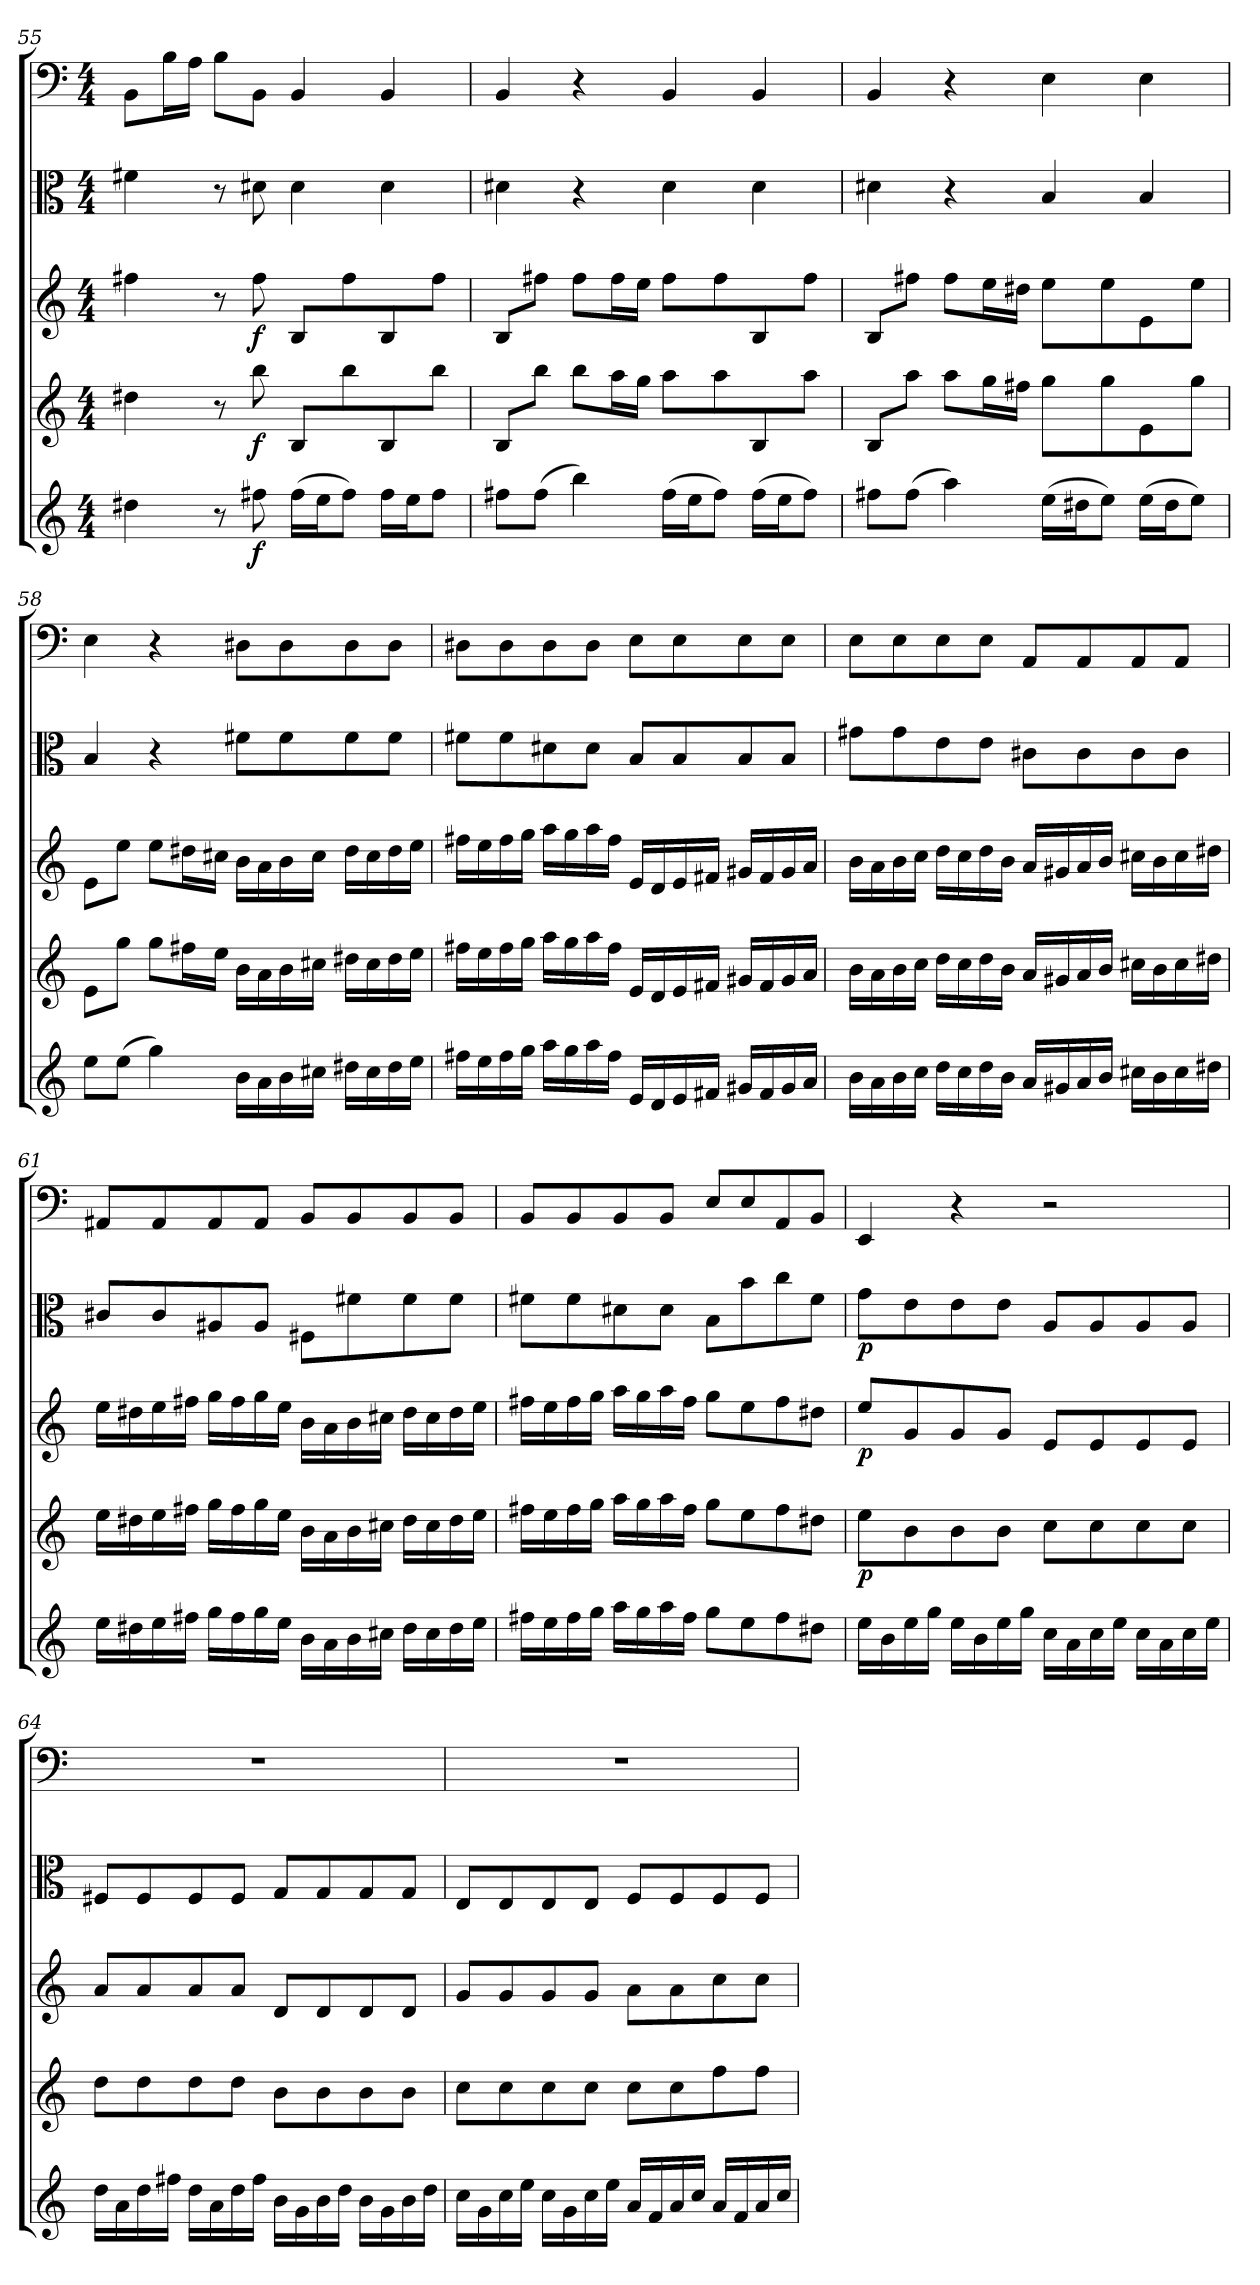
**kern	**dynam	**kern	**dynam	**kern	**dynam	**kern	**dynam	**kern
*part5	*part5	*part4	*part4	*part3	*part3	*part2	*part2	*part1
*staff5	*staff5	*staff4	*staff4	*staff3	*staff3	*staff2	*staff2	*staff1
*clefG2	*	*clefG2	*	*clefG2	*	*clefC3	*	*clefF4
*k[]	*	*k[]	*	*k[]	*	*k[]	*	*k[]
*C:	*	*C:	*	*C:	*	*C:	*	*C:
*M4/4	*	*M4/4	*	*M4/4	*	*M4/4	*	*M4/4
=55	=55	=55	=55	=55	=55	=55	=55	=55
4dd#X\	.	4dd#X\	.	4ff#X\	.	4f#X\	.	8BB\L
.	.	.	.	.	.	.	.	16B\L
.	.	.	.	.	.	.	.	16A\JJ
8r	.	8r	.	8r	.	8r	.	8B\L
8ff#X\	f	8bb\	f	8ff#\	f	8d#X\	.	8BB\J
(16ff#\LL	.	8B/L	.	8B/L	.	4d#\	.	4BB/
16ee\J	.	.	.	.	.	.	.	.
8ff#\J)	.	8bb\	.	8ff#\	.	.	.	.
16ff#\LL	.	8B/	.	8B/	.	4d#\	.	4BB/
16ee\J	.	.	.	.	.	.	.	.
8ff#\J	.	8bb\J	.	8ff#\J	.	.	.	.
=56	=56	=56	=56	=56	=56	=56	=56	=56
8ff#X\L	.	8B/L	.	8B/L	.	4d#X\	.	4BB/
(8ff#\J	.	8bb\J	.	8ff#X\J	.	.	.	.
4bb\)	.	8bb\L	.	8ff#\L	.	4r	.	4r
.	.	16aa\L	.	16ff#\L	.	.	.	.
.	.	16gg\JJ	.	16ee\JJ	.	.	.	.
(16ff#\LL	.	8aa\L	.	8ff#\L	.	4d#\	.	4BB/
16ee\J	.	.	.	.	.	.	.	.
8ff#\J)	.	8aa\	.	8ff#\	.	.	.	.
(16ff#\LL	.	8B/	.	8B/	.	4d#\	.	4BB/
16ee\J	.	.	.	.	.	.	.	.
8ff#\J)	.	8aa\J	.	8ff#\J	.	.	.	.
=57	=57	=57	=57	=57	=57	=57	=57	=57
8ff#X\L	.	8B/L	.	8B/L	.	4d#X\	.	4BB/
(8ff#\J	.	8aa\J	.	8ff#X\J	.	.	.	.
4aa\)	.	8aa\L	.	8ff#\L	.	4r	.	4r
.	.	16gg\L	.	16ee\L	.	.	.	.
.	.	16ff#X\JJ	.	16dd#X\JJ	.	.	.	.
(16ee\LL	.	8gg\L	.	8ee\L	.	4B/	.	4E\
16dd#X\J	.	.	.	.	.	.	.	.
8ee\J)	.	8gg\	.	8ee\	.	.	.	.
(16ee\LL	.	8e\	.	8e\	.	4B/	.	4E\
16dd#\J	.	.	.	.	.	.	.	.
8ee\J)	.	8gg\J	.	8ee\J	.	.	.	.
=58	=58	=58	=58	=58	=58	=58	=58	=58
8ee\L	.	8e\L	.	8e\L	.	4B/	.	4E\
(8ee\J	.	8gg\J	.	8ee\J	.	.	.	.
4gg\)	.	8gg\L	.	8ee\L	.	4r	.	4r
.	.	16ff#X\L	.	16dd#X\L	.	.	.	.
.	.	16ee\JJ	.	16cc#X\JJ	.	.	.	.
16b\LL	.	16b\LL	.	16b\LL	.	8f#X\L	.	8D#X\L
16a\	.	16a\	.	16a\	.	.	.	.
16b\	.	16b\	.	16b\	.	8f#\	.	8D#\
16cc#X\JJ	.	16cc#X\JJ	.	16cc#\JJ	.	.	.	.
16dd#X\LL	.	16dd#X\LL	.	16dd#\LL	.	8f#\	.	8D#\
16cc#\	.	16cc#\	.	16cc#\	.	.	.	.
16dd#\	.	16dd#\	.	16dd#\	.	8f#\J	.	8D#\J
16ee\JJ	.	16ee\JJ	.	16ee\JJ	.	.	.	.
=59	=59	=59	=59	=59	=59	=59	=59	=59
16ff#X\LL	.	16ff#X\LL	.	16ff#X\LL	.	8f#X\L	.	8D#X\L
16ee\	.	16ee\	.	16ee\	.	.	.	.
16ff#\	.	16ff#\	.	16ff#\	.	8f#\	.	8D#\
16gg\JJ	.	16gg\JJ	.	16gg\JJ	.	.	.	.
16aa\LL	.	16aa\LL	.	16aa\LL	.	8d#X\	.	8D#\
16gg\	.	16gg\	.	16gg\	.	.	.	.
16aa\	.	16aa\	.	16aa\	.	8d#\J	.	8D#\J
16ff#\JJ	.	16ff#\JJ	.	16ff#\JJ	.	.	.	.
16e/LL	.	16e/LL	.	16e/LL	.	8B/L	.	8E\L
16d/	.	16d/	.	16d/	.	.	.	.
16e/	.	16e/	.	16e/	.	8B/	.	8E\
16f#X/JJ	.	16f#X/JJ	.	16f#X/JJ	.	.	.	.
16g#X/LL	.	16g#X/LL	.	16g#X/LL	.	8B/	.	8E\
16f#/	.	16f#/	.	16f#/	.	.	.	.
16g#/	.	16g#/	.	16g#/	.	8B/J	.	8E\J
16a/JJ	.	16a/JJ	.	16a/JJ	.	.	.	.
=60	=60	=60	=60	=60	=60	=60	=60	=60
16b\LL	.	16b\LL	.	16b\LL	.	8g#X\L	.	8E\L
16a\	.	16a\	.	16a\	.	.	.	.
16b\	.	16b\	.	16b\	.	8g#\	.	8E\
16cc\JJ	.	16cc\JJ	.	16cc\JJ	.	.	.	.
16dd\LL	.	16dd\LL	.	16dd\LL	.	8e\	.	8E\
16cc\	.	16cc\	.	16cc\	.	.	.	.
16dd\	.	16dd\	.	16dd\	.	8e\J	.	8E\J
16b\JJ	.	16b\JJ	.	16b\JJ	.	.	.	.
16a/LL	.	16a/LL	.	16a/LL	.	8c#X\L	.	8AA/L
16g#X/	.	16g#X/	.	16g#X/	.	.	.	.
16a/	.	16a/	.	16a/	.	8c#\	.	8AA/
16b/JJ	.	16b/JJ	.	16b/JJ	.	.	.	.
16cc#X\LL	.	16cc#X\LL	.	16cc#X\LL	.	8c#\	.	8AA/
16b\	.	16b\	.	16b\	.	.	.	.
16cc#\	.	16cc#\	.	16cc#\	.	8c#\J	.	8AA/J
16dd#X\JJ	.	16dd#X\JJ	.	16dd#X\JJ	.	.	.	.
=61	=61	=61	=61	=61	=61	=61	=61	=61
16ee\LL	.	16ee\LL	.	16ee\LL	.	8c#X/L	.	8AA#X/L
16dd#X\	.	16dd#X\	.	16dd#X\	.	.	.	.
16ee\	.	16ee\	.	16ee\	.	8c#/	.	8AA#/
16ff#X\JJ	.	16ff#X\JJ	.	16ff#X\JJ	.	.	.	.
16gg\LL	.	16gg\LL	.	16gg\LL	.	8A#X/	.	8AA#/
16ff#\	.	16ff#\	.	16ff#\	.	.	.	.
16gg\	.	16gg\	.	16gg\	.	8A#/J	.	8AA#/J
16ee\JJ	.	16ee\JJ	.	16ee\JJ	.	.	.	.
16b\LL	.	16b\LL	.	16b\LL	.	8F#X\L	.	8BB/L
16a\	.	16a\	.	16a\	.	.	.	.
16b\	.	16b\	.	16b\	.	8f#X\	.	8BB/
16cc#X\JJ	.	16cc#X\JJ	.	16cc#X\JJ	.	.	.	.
16dd#\LL	.	16dd#\LL	.	16dd#\LL	.	8f#\	.	8BB/
16cc#\	.	16cc#\	.	16cc#\	.	.	.	.
16dd#\	.	16dd#\	.	16dd#\	.	8f#\J	.	8BB/J
16ee\JJ	.	16ee\JJ	.	16ee\JJ	.	.	.	.
=62	=62	=62	=62	=62	=62	=62	=62	=62
16ff#X\LL	.	16ff#X\LL	.	16ff#X\LL	.	8f#X\L	.	8BB/L
16ee\	.	16ee\	.	16ee\	.	.	.	.
16ff#\	.	16ff#\	.	16ff#\	.	8f#\	.	8BB/
16gg\JJ	.	16gg\JJ	.	16gg\JJ	.	.	.	.
16aa\LL	.	16aa\LL	.	16aa\LL	.	8d#X\	.	8BB/
16gg\	.	16gg\	.	16gg\	.	.	.	.
16aa\	.	16aa\	.	16aa\	.	8d#\J	.	8BB/J
16ff#\JJ	.	16ff#\JJ	.	16ff#\JJ	.	.	.	.
8gg\L	.	8gg\L	.	8gg\L	.	8B\L	.	8E/L
8ee\	.	8ee\	.	8ee\	.	8b\	.	8E/
8ff#\	.	8ff#\	.	8ff#\	.	8cc\	.	8AA/
8dd#X\J	.	8dd#X\J	.	8dd#X\J	.	8f#\J	.	8BB/J
=63	=63	=63	=63	=63	=63	=63	=63	=63
16ee\LL	.	8ee\L	p	8ee/L	p	8g\L	p	4EE/
16b\	.	.	.	.	.	.	.	.
16ee\	.	8b\	.	8g/	.	8e\	.	.
16gg\JJ	.	.	.	.	.	.	.	.
16ee\LL	.	8b\	.	8g/	.	8e\	.	4r
16b\	.	.	.	.	.	.	.	.
16ee\	.	8b\J	.	8g/J	.	8e\J	.	.
16gg\JJ	.	.	.	.	.	.	.	.
16cc\LL	.	8cc\L	.	8e/L	.	8A/L	.	2r
16a\	.	.	.	.	.	.	.	.
16cc\	.	8cc\	.	8e/	.	8A/	.	.
16ee\JJ	.	.	.	.	.	.	.	.
16cc\LL	.	8cc\	.	8e/	.	8A/	.	.
16a\	.	.	.	.	.	.	.	.
16cc\	.	8cc\J	.	8e/J	.	8A/J	.	.
16ee\JJ	.	.	.	.	.	.	.	.
=64	=64	=64	=64	=64	=64	=64	=64	=64
16dd\LL	.	8dd\L	.	8a/L	.	8F#X/L	.	1r
16a\	.	.	.	.	.	.	.	.
16dd\	.	8dd\	.	8a/	.	8F#/	.	.
16ff#X\JJ	.	.	.	.	.	.	.	.
16dd\LL	.	8dd\	.	8a/	.	8F#/	.	.
16a\	.	.	.	.	.	.	.	.
16dd\	.	8dd\J	.	8a/J	.	8F#/J	.	.
16ff#\JJ	.	.	.	.	.	.	.	.
16b\LL	.	8b\L	.	8d/L	.	8G/L	.	.
16g\	.	.	.	.	.	.	.	.
16b\	.	8b\	.	8d/	.	8G/	.	.
16dd\JJ	.	.	.	.	.	.	.	.
16b\LL	.	8b\	.	8d/	.	8G/	.	.
16g\	.	.	.	.	.	.	.	.
16b\	.	8b\J	.	8d/J	.	8G/J	.	.
16dd\JJ	.	.	.	.	.	.	.	.
=65	=65	=65	=65	=65	=65	=65	=65	=65
16cc\LL	.	8cc\L	.	8g/L	.	8E/L	.	1r
16g\	.	.	.	.	.	.	.	.
16cc\	.	8cc\	.	8g/	.	8E/	.	.
16ee\JJ	.	.	.	.	.	.	.	.
16cc\LL	.	8cc\	.	8g/	.	8E/	.	.
16g\	.	.	.	.	.	.	.	.
16cc\	.	8cc\J	.	8g/J	.	8E/J	.	.
16ee\JJ	.	.	.	.	.	.	.	.
16a/LL	.	8cc\L	.	8a\L	.	8F/L	.	.
16f/	.	.	.	.	.	.	.	.
16a/	.	8cc\	.	8a\	.	8F/	.	.
16cc/JJ	.	.	.	.	.	.	.	.
16a/LL	.	8ff\	.	8cc\	.	8F/	.	.
16f/	.	.	.	.	.	.	.	.
16a/	.	8ff\J	.	8cc\J	.	8F/J	.	.
16cc/JJ	.	.	.	.	.	.	.	.
=	=	=	=	=	=	=	=	=
*-	*-	*-	*-	*-	*-	*-	*-	*-
